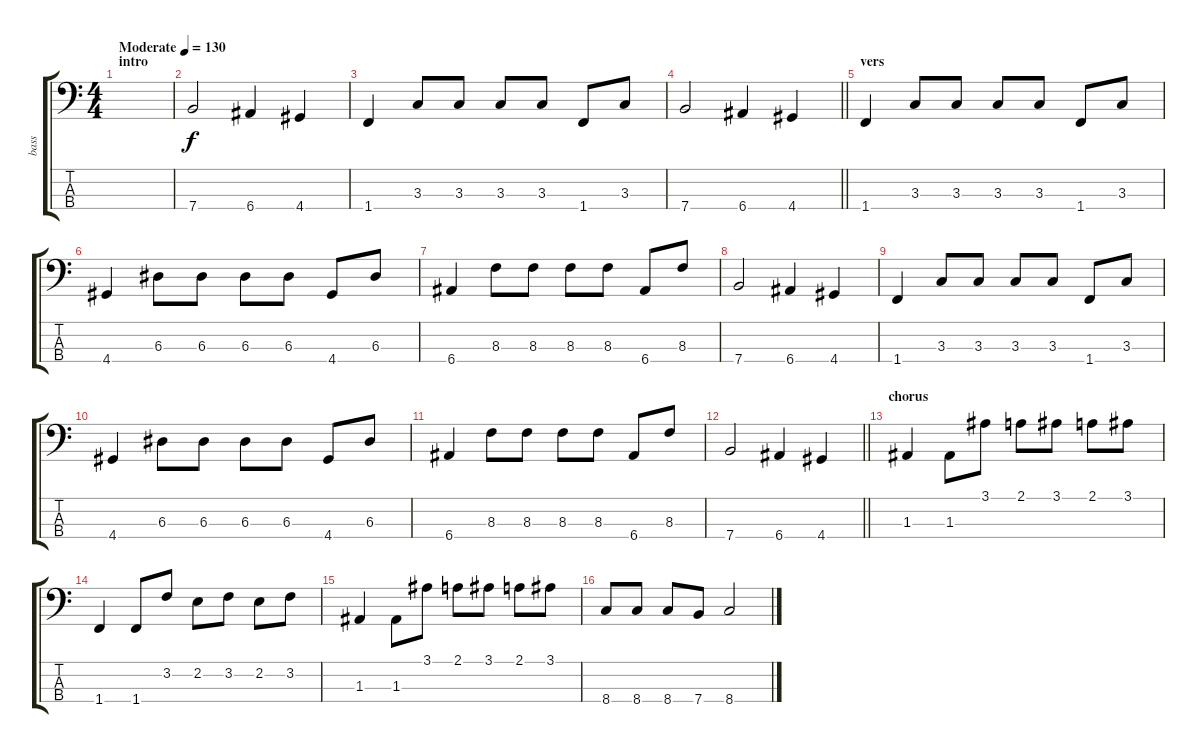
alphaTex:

\track ("bass" "bass") {instrument electricbassfinger}
\staff {score tabs}
\tuning (G2 D2 A1 E1) {hide}
\ts (4 4)
\section ("" "intro")
\tempo (130 "Moderate")
\clef f4
\ks c
|
7.4.2 6.4.4 4.4.4 |
1.4.4 3.3.8 3.3.8 3.3.8 3.3.8 1.4.8 3.3.8 |
\barLineRight lightlight
7.4.2 6.4.4 4.4.4 |
\section ("" "vers")
1.4.4 3.3.8 3.3.8 3.3.8 3.3.8 1.4.8 3.3.8 |
4.4.4 6.3.8 6.3.8 6.3.8 6.3.8 4.4.8 6.3.8 |
6.4.4 8.3.8 8.3.8 8.3.8 8.3.8 6.4.8 8.3.8 |
7.4.2 6.4.4 4.4.4 |
1.4.4 3.3.8 3.3.8 3.3.8 3.3.8 1.4.8 3.3.8 |
4.4.4 6.3.8 6.3.8 6.3.8 6.3.8 4.4.8 6.3.8 |
6.4.4 8.3.8 8.3.8 8.3.8 8.3.8 6.4.8 8.3.8 |
\barLineRight lightlight
7.4.2 6.4.4 4.4.4 |
\section ("" "chorus")
1.3.4 1.3.8 3.1.8 2.1.8 3.1.8 2.1.8 3.1.8 |
1.4.4 1.4.8 3.2.8 2.2.8 3.2.8 2.2.8 3.2.8 |
1.3.4 1.3.8 3.1.8 2.1.8 3.1.8 2.1.8 3.1.8 |
8.4.8 8.4.8 8.4.8 7.4.8 8.4.2
